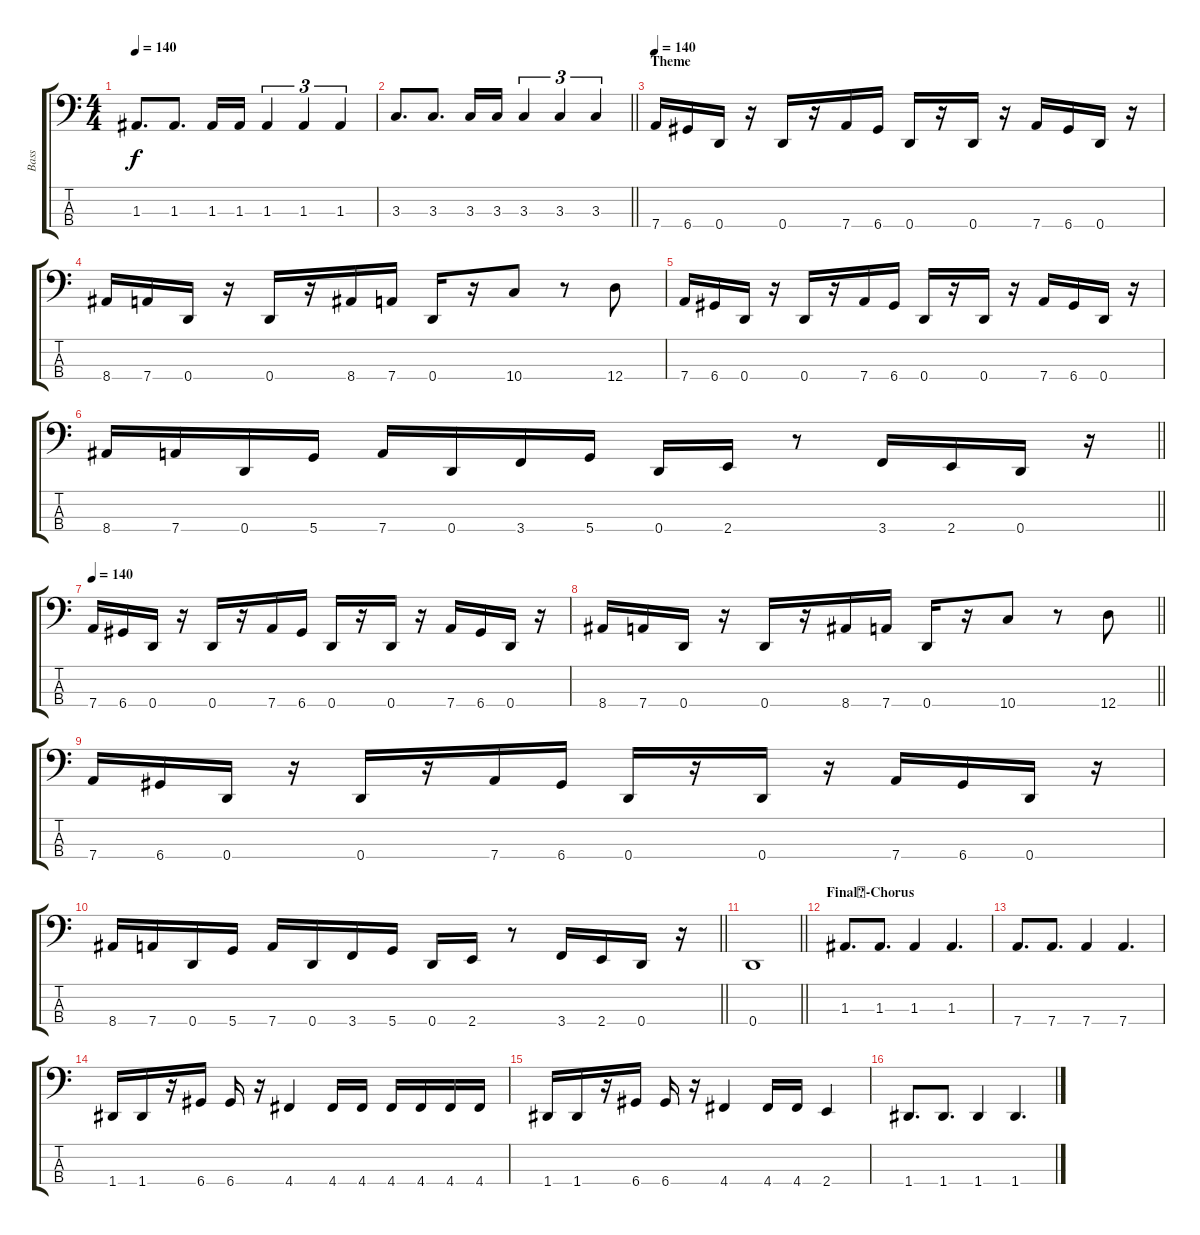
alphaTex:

\track ("Bass" "Bass") {instrument electricbassfinger}
\staff {score tabs}
\tuning (G2 D2 A1 D1) {hide}
\ts (4 4)
\tempo 140
\clef f4
\ks c
1.3.8{d dy f} 1.3.8{d} 1.3.16 1.3.16 1.3.4{tu (3 2)} 1.3.4{tu (3 2)} 1.3.4{tu (3 2)} |
\barLineRight lightlight
3.3.8{d} 3.3.8{d} 3.3.16 3.3.16 3.3.4{tu (3 2)} 3.3.4{tu (3 2)} 3.3.4{tu (3 2)} |
\section ("" "Theme")
\tempo 140
7.4.16 6.4.16 0.4.16 r.16 0.4.16 r.16 7.4.16 6.4.16 0.4.16 r.16 0.4.16 r.16 7.4.16 6.4.16 0.4.16 r.16 |
8.4.16 7.4.16 0.4.16 r.16 0.4.16 r.16 8.4.16 7.4.16 0.4.16 r.16 10.4.8 r.8 12.4.8 |
7.4.16 6.4.16 0.4.16 r.16 0.4.16 r.16 7.4.16 6.4.16 0.4.16 r.16 0.4.16 r.16 7.4.16 6.4.16 0.4.16 r.16 |
\barLineRight lightlight
8.4.16 7.4.16 0.4.16 5.4.16 7.4.16 0.4.16 3.4.16 5.4.16 0.4.16 2.4.16 r.8 3.4.16 2.4.16 0.4.16 r.16 |
\tempo 140
7.4.16 6.4.16 0.4.16 r.16 0.4.16 r.16 7.4.16 6.4.16 0.4.16 r.16 0.4.16 r.16 7.4.16 6.4.16 0.4.16 r.16 |
\barLineRight lightlight
8.4.16 7.4.16 0.4.16 r.16 0.4.16 r.16 8.4.16 7.4.16 0.4.16 r.16 10.4.8 r.8 12.4.8 |
7.4.16 6.4.16 0.4.16 r.16 0.4.16 r.16 7.4.16 6.4.16 0.4.16 r.16 0.4.16 r.16 7.4.16 6.4.16 0.4.16 r.16 |
\barLineRight lightlight
8.4.16 7.4.16 0.4.16 5.4.16 7.4.16 0.4.16 3.4.16 5.4.16 0.4.16 2.4.16 r.8 3.4.16 2.4.16 0.4.16 r.16 |
\barLineRight lightlight
0.4.1 |
\section ("" "Final\u001f-Chorus")
1.3.8{d} 1.3.8{d} 1.3.4 1.3.4{d} |
7.4.8{d} 7.4.8{d} 7.4.4 7.4.4{d} |
1.4.16 1.4.16 r.16 6.4.16 6.4.16 r.16 4.4.4 4.4.16 4.4.16 4.4.16 4.4.16 4.4.16 4.4.16 |
1.4.16 1.4.16 r.16 6.4.16 6.4.16 r.16 4.4.4 4.4.16 4.4.16 2.4.4 |
1.4.8{d} 1.4.8{d} 1.4.4 1.4.4{d}
